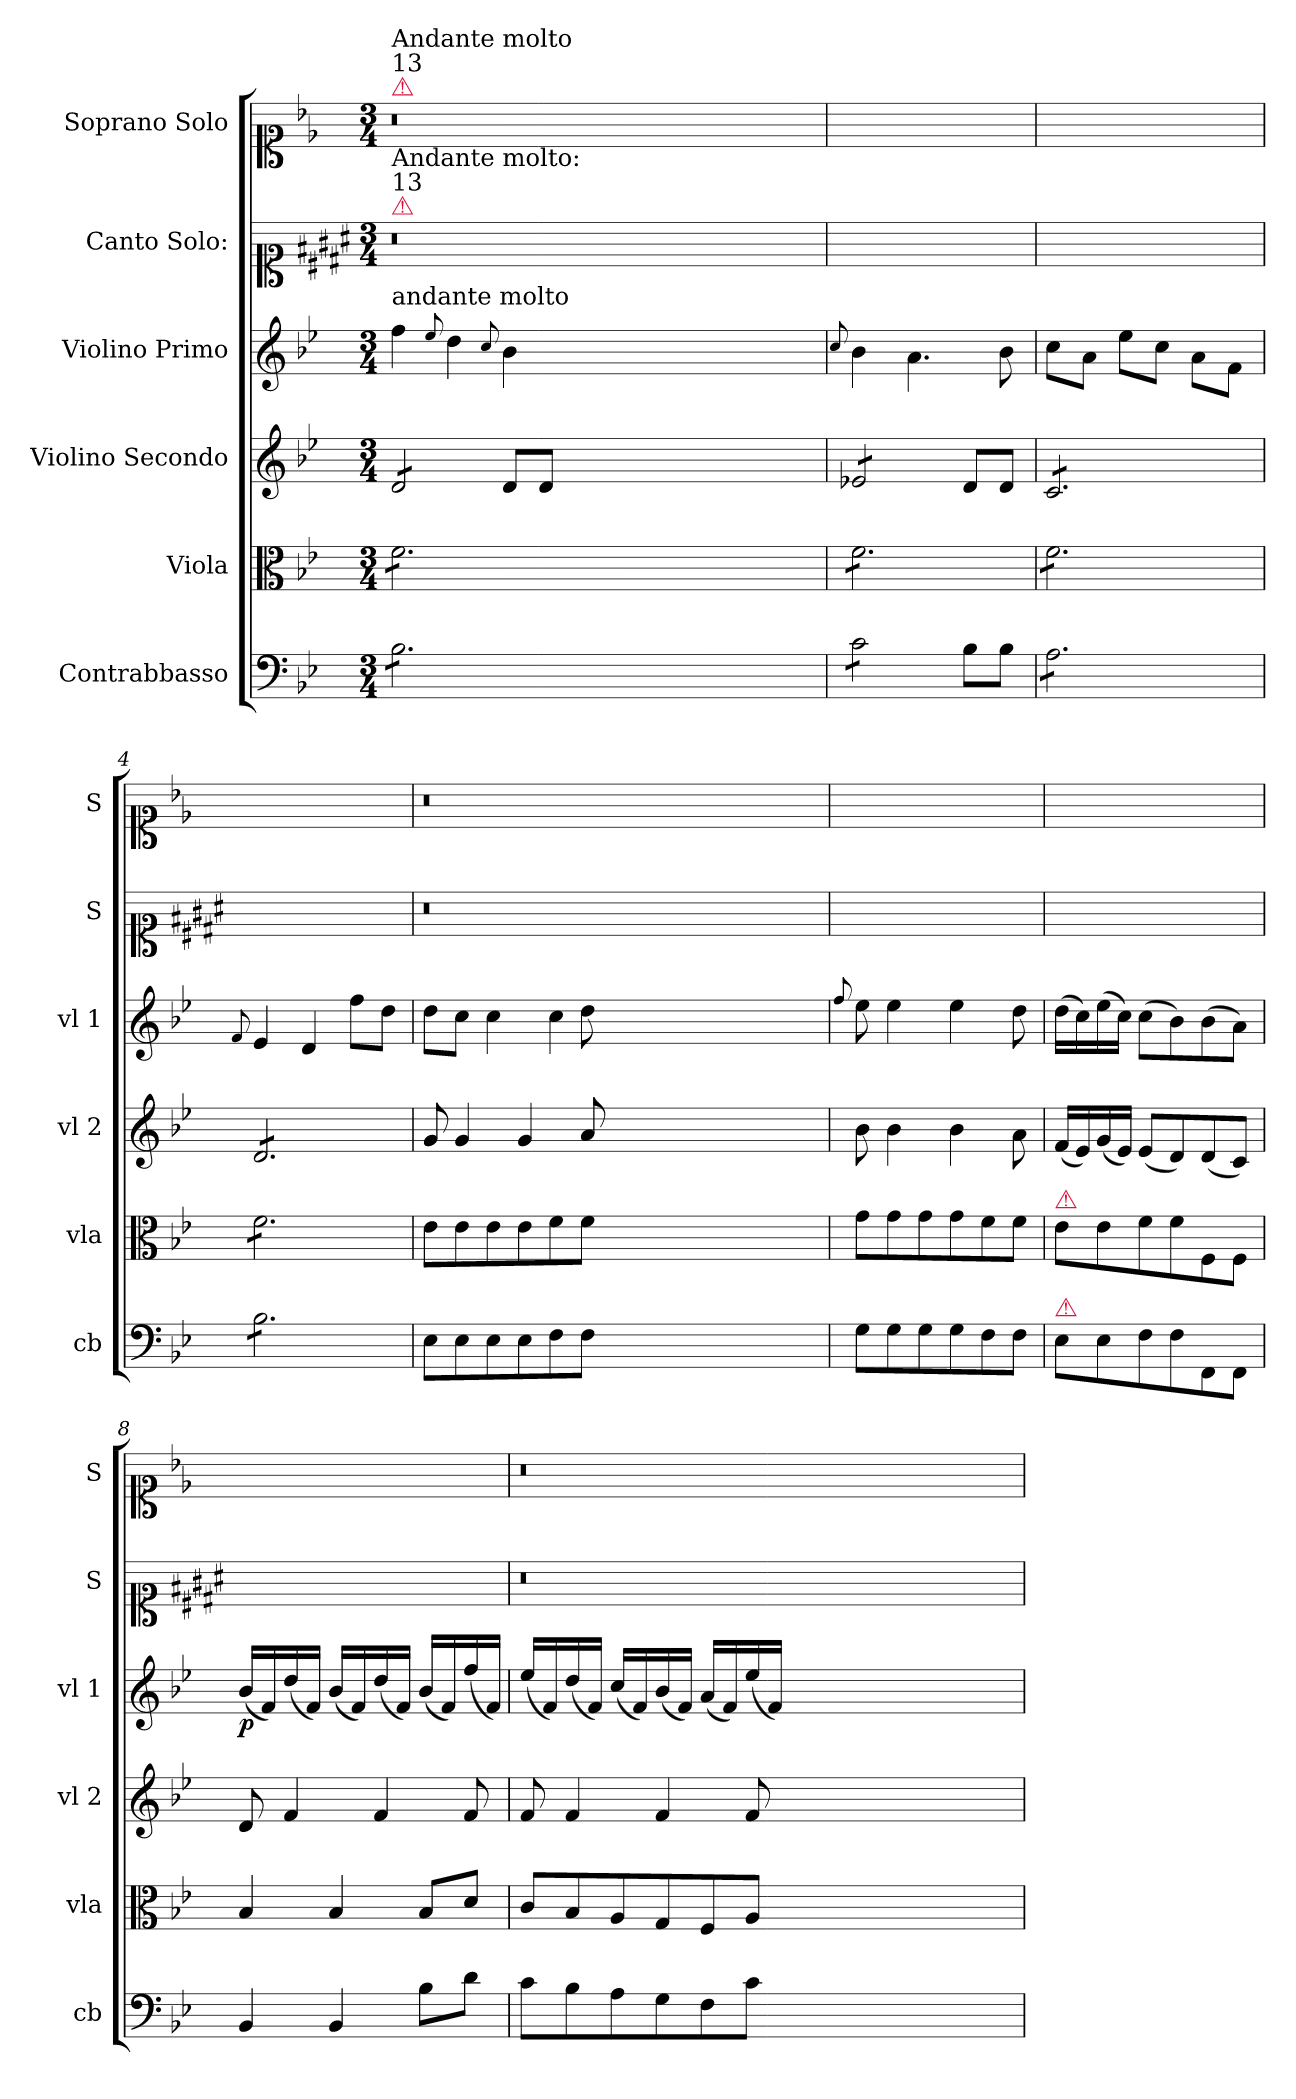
**kern	**dynam	**kern	**dynam	**kern	**kern	**dynam	**kern	**kern
*part6	*part6	*part5	*part5	*part4	*part3	*part3	*part2	*part1
*staff6	*staff6	*staff5	*staff5	*staff4	*staff3	*staff3	*staff2	*staff1
*I"Contrabbasso	*	*I"Viola	*	*I"Violino Secondo	*I"Violino Primo	*	*I"Canto Solo:	*I"Soprano Solo
*I'cb	*	*I'vla	*	*I'vl 2	*I'vl 1	*	*I'S	*I'S
*clefF4	*	*clefC3	*	*clefG2	*clefG2	*	*clefC1	*clefC1
*k[b-e-]	*	*k[b-e-]	*	*k[b-e-]	*k[b-e-]	*	*k[f#c#g#d#a#]	*k[b-e-]
*M3/4	*	*M3/4	*	*M3/4	*M3/4	*	*M3/4	*M3/4
=1	=1	=1	=1	=1	=1	=1	=1	=1
!	!	!	!	!	!	!	!	!LO:TX:a:color=crimson:t=⚠
!	!	!	!	!	!	!	!	!LO:TX:a:t=13
!	!	!	!	!	!	!	!	!LO:TX:a:t=Andante molto
!	!	!	!	!	!	!	!LO:TX:a:color=crimson:t=⚠	!
!	!	!	!	!	!	!	!LO:TX:a:t=13	!
!	!	!	!	!	!	!	!LO:TX:a:t=Andante molto&colon;	!
!	!	!	!	!	!LO:TX:a:t=andante molto	!	!	!
!	!	!	!	!LO:TX:a:rj:t=andante molto	!	!	!	!
!	!	!LO:TX:a:rj:t=Andante molto	!	!	!	!	!	!
!LO:TX:a:rj:t=Andante molto	!	!	!	!	!	!	!	!
*tremolo	*	*	*	*	*	*	*	*
*	*	*tremolo	*	*	*	*	*	*
*	*	*	*	*tremolo	*	*	*	*
8B-\L	.	8f\L	.	8d/L	4ff\	.	0.r	0.r
8B-\	.	8f\	.	8d/	.	.	.	.
.	.	.	.	.	8qqee-/	.	.	.
8B-\	.	8f\	.	8d/	4dd\	.	.	.
8B-\	.	8f\	.	8d/J	.	.	.	.
*	*	*	*	*Xtremolo	*	*	*	*
.	.	.	.	.	8qqcc/	.	.	.
8B-\	.	8f\	.	8d/L	4b-\	.	.	.
8B-\J	.	8f\J	.	8d/J	.	.	.	.
0ryy	.	0ryy	.	0ryy	0ryy	.	.	.
4ryy	.	4ryy	.	4ryy	4ryy	.	.	.
=2	=2	=2	=2	=2	=2	=2	=2	=2
.	.	.	.	.	8qqcc/	.	.	.
*	*	*	*	*tremolo	*	*	*	*
8c\L	.	8f\L	.	8e-X/L	4b-\	.	2.ryy	2.ryy
8c\	.	8f\	.	8e-X/	.	.	.	.
8c\	.	8f\	.	8e-X/	4.a\	.	.	.
8c\J	.	8f\	.	8e-X/J	.	.	.	.
*	*	*	*	*Xtremolo	*	*	*	*
*Xtremolo	*	*	*	*	*	*	*	*
8B-\L	.	8f\	.	8d/L	.	.	.	.
8B-\J	.	8f\J	.	8d/J	8b-\	.	.	.
=3	=3	=3	=3	=3	=3	=3	=3	=3
*tremolo	*	*	*	*	*	*	*	*
*	*	*	*	*tremolo	*	*	*	*
8A\L	.	8f\L	.	8c/L	8cc\L	.	2.ryy	2.ryy
8A\	.	8f\	.	8c/	8a\J	.	.	.
8A\	.	8f\	.	8c/	8ee-\L	.	.	.
8A\	.	8f\	.	8c/	8cc\J	.	.	.
8A\	.	8f\	.	8c/	8a\L	.	.	.
8A\J	.	8f\J	.	8c/J	8f\J	.	.	.
=4	=4	=4	=4	=4	=4	=4	=4	=4
.	.	.	.	.	8qqf/	.	.	.
8B-\L	.	8f\L	.	8d/L	4e-/	.	2.ryy	2.ryy
8B-\	.	8f\	.	8d/	.	.	.	.
8B-\	.	8f\	.	8d/	4d/	.	.	.
8B-\	.	8f\	.	8d/	.	.	.	.
8B-\	.	8f\	.	8d/	8ff\L	.	.	.
8B-\J	.	8f\J	.	8d/J	8dd\J	.	.	.
*	*	*	*	*Xtremolo	*	*	*	*
*	*	*Xtremolo	*	*	*	*	*	*
*Xtremolo	*	*	*	*	*	*	*	*
=5	=5	=5	=5	=5	=5	=5	=5	=5
8E-\L	.	8e-\L	.	8g/	8dd\L	.	0.r	0.r
8E-\	.	8e-\	.	4g/	8cc\J	.	.	.
8E-\	.	8e-\	.	.	4cc\	.	.	.
8E-\	.	8e-\	.	4g/	.	.	.	.
!	!	!	!	!	!LO:N:vis=4	!	!	!
8F\	.	8f\	.	.	8cc\	.	.	.
8F\J	.	8f\J	.	8a/	8dd\	.	.	.
0ryy	.	0ryy	.	0ryy	0ryy	.	.	.
4ryy	.	4ryy	.	4ryy	4ryy	.	.	.
=6	=6	=6	=6	=6	=6	=6	=6	=6
.	.	.	.	.	8qqff/	.	.	.
8G\L	.	8g\L	.	8b-\	8ee-\	.	2.ryy	2.ryy
8G\	.	8g\	.	4b-\	4ee-\	.	.	.
8G\	.	8g\	.	.	.	.	.	.
8G\	.	8g\	.	4b-\	4ee-\	.	.	.
8F\	.	8f\	.	.	.	.	.	.
8F\J	.	8f\J	.	8a\	8dd\	.	.	.
=7	=7	=7	=7	=7	=7	=7	=7	=7
!	!	!LO:TX:a:color=crimson:t=⚠	!	!	!	!	!	!
!LO:TX:a:color=crimson:t=⚠	!	!	!	!	!	!	!	!
8E-\L	.	8e-\L	.	(16f/LL	(16dd\LL	.	2.ryy	2.ryy
.	.	.	.	16e-/)	16cc\)	.	.	.
8E-\	.	8e-\	.	(16g/	(16ee-\	.	.	.
.	.	.	.	16e-/JJ)	16cc\JJ)	.	.	.
8F\	.	8f\	.	(8e-/L	(8cc\L	.	.	.
8F\	.	8f\	.	8d/)	8b-\)	.	.	.
8FF/	.	8F/	.	(8d/	(8b-\	.	.	.
8FF/J	.	8F/J	.	8c/J)	8a\J)	.	.	.
=8	=8	=8	=8	=8	=8	=8	=8	=8
!	!	!	!	!	!	!LO:DY:b	!	!
4BB-/	.	4B-/	.	8d/	(16b-/LL	p	2.ryy	2.ryy
.	.	.	.	.	16f/)	.	.	.
.	.	.	.	4f/	(16dd/	.	.	.
.	.	.	.	.	16f/JJ)	.	.	.
4BB-/	.	4B-/	.	.	(16b-/LL	.	.	.
.	.	.	.	.	16f/)	.	.	.
.	.	.	.	4f/	(16dd/	.	.	.
.	.	.	.	.	16f/JJ)	.	.	.
8B-\L	f&colon;	8B-/L	.	.	(16b-/LL	.	.	.
.	.	.	.	.	16f/)	.	.	.
!	!	!	!	!	!	!LO:DY:b	!	!
8d\J	.	8d/J	f&colon;	8f/	(16ff/	f&colon;	.	.
.	.	.	.	.	16f/JJ)	.	.	.
=9	=9	=9	=9	=9	=9	=9	=9	=9
8c\L	.	8c/L	.	8f/	(16ee-/LL	.	0.r	0.r
.	.	.	.	.	16f/)	.	.	.
8B-\	.	8B-/	.	4f/	(16dd/	.	.	.
.	.	.	.	.	16f/JJ)	.	.	.
8A\	.	8A/	.	.	(16cc/LL	.	.	.
.	.	.	.	.	16f/)	.	.	.
8G\	.	8G/	.	4f/	(16b-/	.	.	.
.	.	.	.	.	16f/JJ)	.	.	.
8F\	.	8F/	.	.	(16a/LL	.	.	.
.	.	.	.	.	16f/)	.	.	.
8c\J	.	8A/J	.	8f/	(16ee-/	.	.	.
.	.	.	.	.	16f/JJ)	.	.	.
0ryy	.	0ryy	.	0ryy	0ryy	.	.	.
4ryy	.	4ryy	.	4ryy	4ryy	.	.	.
=	=	=	=	=	=	=	=	=
*-	*-	*-	*-	*-	*-	*-	*-	*-
